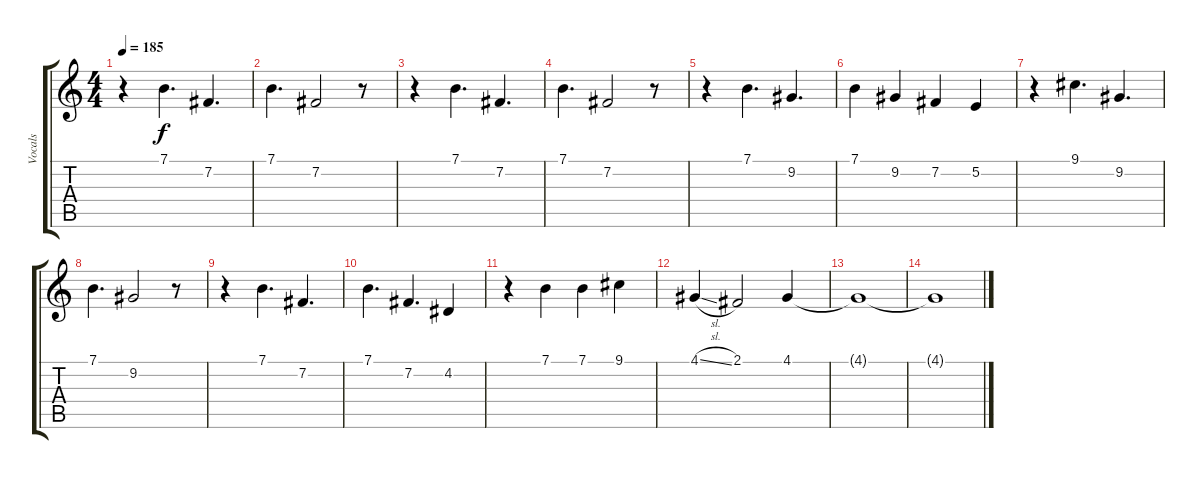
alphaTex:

\track ("Vocals" "Vocals") {instrument ocarina}
\staff {score tabs}
\tuning (E4 B3 G3 D3 A2 E2) {hide}
\ts (4 4)
\tempo 185
\clef g2
\ks c
r.4{dy f} 7.1.4{d} 7.2.4{d} |
7.1.4{d} 7.2.2 r.8 |
r.4 7.1.4{d} 7.2.4{d} |
7.1.4{d} 7.2.2 r.8 |
r.4 7.1.4{d} 9.2.4{d} |
7.1.4 9.2.4 7.2.4 5.2.4 |
r.4 9.1.4{d} 9.2.4{d} |
7.1.4{d} 9.2.2 r.8 |
r.4 7.1.4{d} 7.2.4{d} |
7.1.4{d} 7.2.4{d} 4.2.4 |
r.4 7.1.4 7.1.4 9.1.4 |
4.1{sl}.4 2.1.2 4.1.4 |
4.1{t}.1 |
4.1{t}.1
